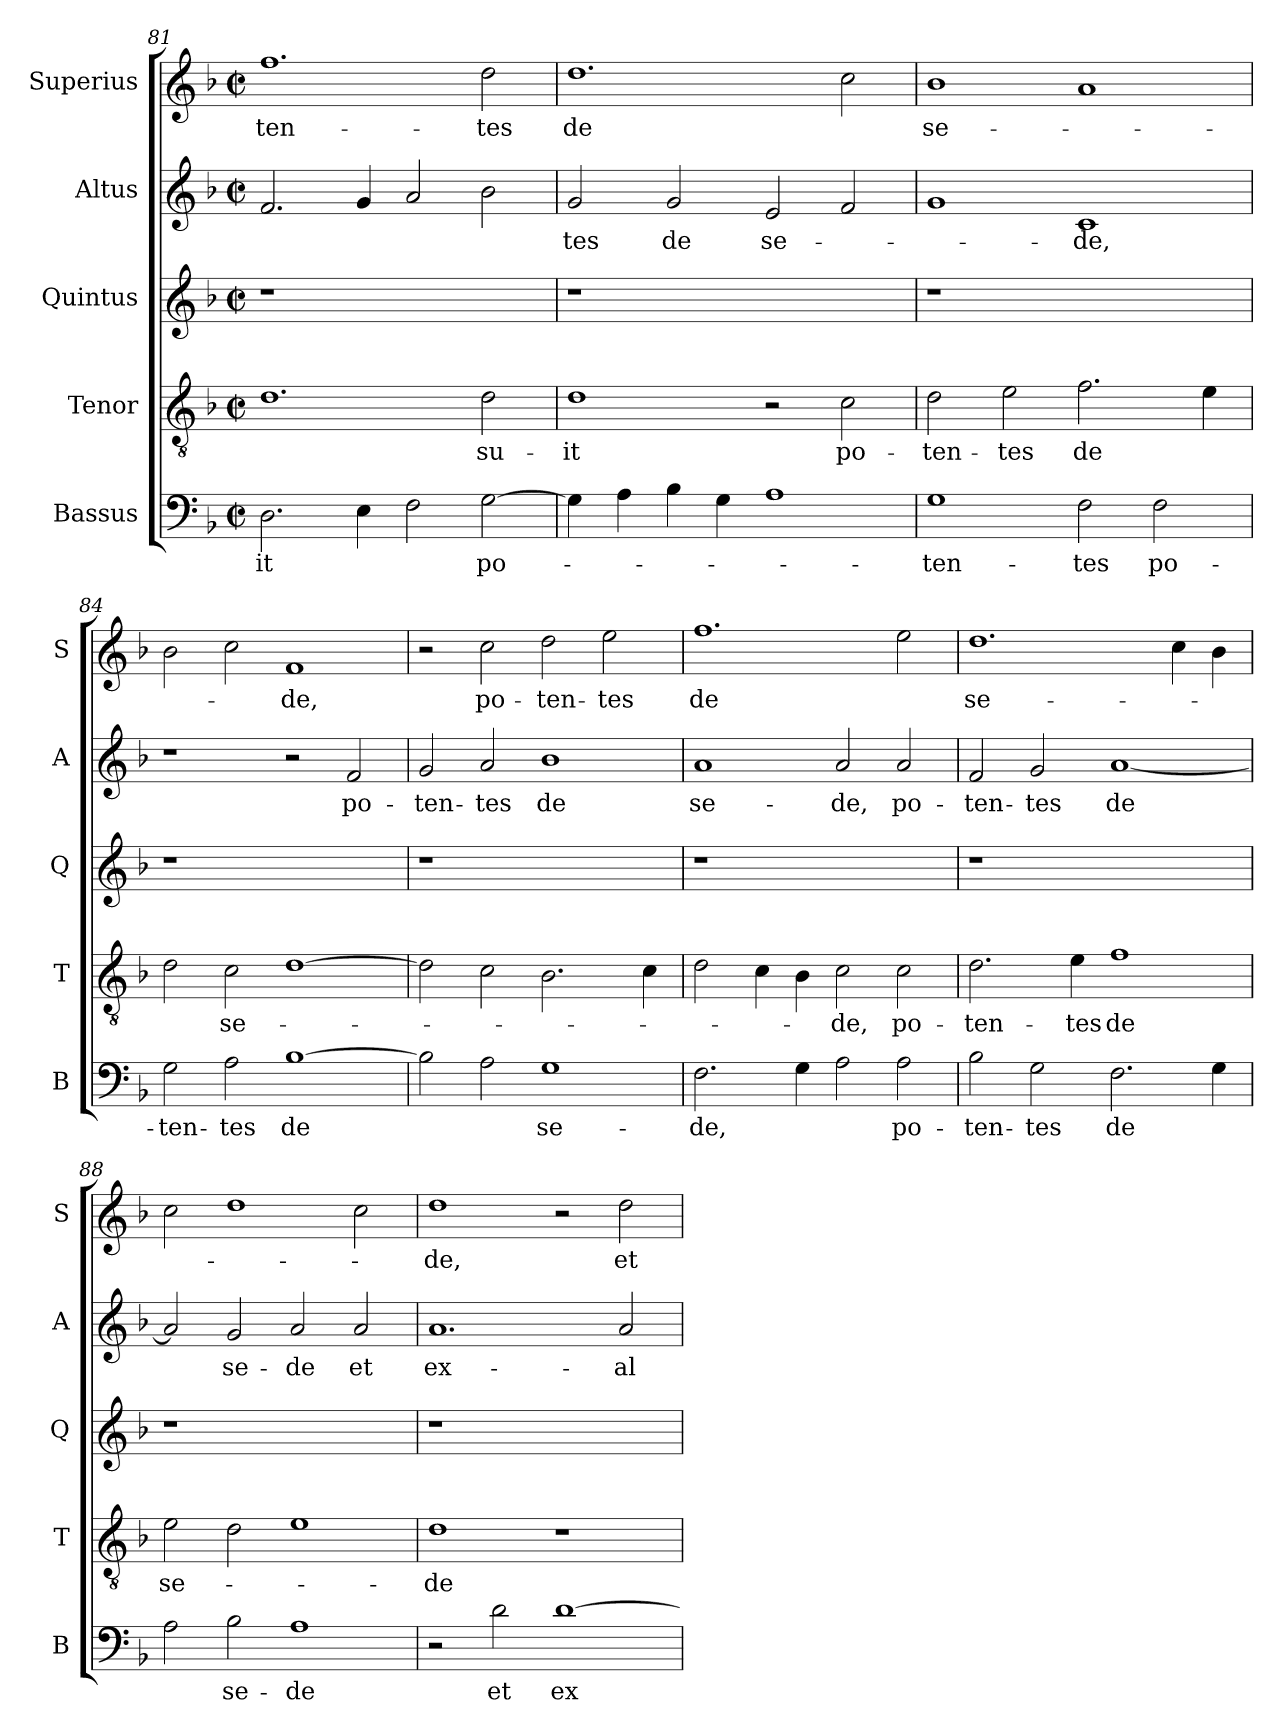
**kern	**text	**kern	**text	**kern	**kern	**text	**kern	**text
*part5	*part5	*part4	*part4	*part3	*part2	*part2	*part1	*part1
*staff5	*staff5	*staff4	*staff4	*staff3	*staff2	*staff2	*staff1	*staff1
*I"Bassus	*	*I"Tenor	*	*I"Quintus	*I"Altus	*	*I"Superius	*
*I'B	*	*I'T	*	*I'Q	*I'A	*	*I'S	*
*clefF4	*	*clefGv2	*	*clefG2	*clefG2	*	*clefG2	*
*k[b-]	*	*k[b-]	*	*k[b-]	*k[b-]	*	*k[b-]	*
*F:	*	*F:	*	*F:	*F:	*	*F:	*
*M2/2	*	*M2/2	*	*M2/2	*M2/2	*	*M2/2	*
*met(c|)	*	*met(c|)	*	*met(c|)	*met(c|)	*	*met(c|)	*
=81	=81	=81	=81	=81	=81	=81	=81	=81
!	!LO:LY:b	!	!	!	!	!	!	!LO:LY:b
2.D\	-it	1.d	.	1r	2.f/	.	1.ff	-ten-
4E\	.	.	.	.	4g/	.	.	.
2F\	.	.	.	1ryy	2a/	.	.	.
!	!LO:LY:b	!	!LO:LY:b	!	!	!	!	!LO:LY:b
[2G\	po-	2d\	-su-	.	2b-\	.	2dd\	-tes
=82	=82	=82	=82	=82	=82	=82	=82	=82
!	!	!	!LO:LY:b	!	!	!LO:LY:b	!	!LO:LY:b
4G\]	.	1d	-it	1r	2g/	-tes	1.dd	de
4A\	.	.	.	.	.	.	.	.
!	!	!	!	!	!	!LO:LY:b	!	!
4B-\	.	.	.	.	2g/	de	.	.
4G\	.	.	.	.	.	.	.	.
!	!	!	!	!	!	!LO:LY:b	!	!
1A	.	2r	.	1ryy	2e/	se-	.	.
!	!	!	!LO:LY:b	!	!	!	!	!
.	.	2c\	po-	.	2f/	.	2cc\	.
=83	=83	=83	=83	=83	=83	=83	=83	=83
!	!LO:LY:b	!	!LO:LY:b	!	!	!	!	!LO:LY:b
1G	-ten-	2d\	-ten-	1r	1g	.	1b-	se-
!	!	!	!LO:LY:b	!	!	!	!	!
.	.	2e\	-tes	.	.	.	.	.
!	!LO:LY:b	!	!LO:LY:b	!	!	!LO:LY:b	!	!
2F\	-tes	2.f\	de	1ryy	1c	-de,	1a	.
!	!LO:LY:b	!	!	!	!	!	!	!
2F\	po-	.	.	.	.	.	.	.
.	.	4e\	.	.	.	.	.	.
!!LO:LB:g=z
=84	=84	=84	=84	=84	=84	=84	=84	=84
!	!LO:LY:b	!	!	!	!	!	!	!
2G\	-ten-	2d\	.	1r	1r	.	2b-\	.
!	!LO:LY:b	!	!LO:LY:b	!	!	!	!	!
2A\	-tes	2c\	se-	.	.	.	2cc\	.
!	!LO:LY:b	!	!	!	!	!	!	!LO:LY:b
[1B-	de	[1d	.	1ryy	2r	.	1f	-de,
!	!	!	!	!	!	!LO:LY:b	!	!
.	.	.	.	.	2f/	po-	.	.
=85	=85	=85	=85	=85	=85	=85	=85	=85
!	!	!	!	!	!	!LO:LY:b	!	!
2B-\]	.	2d\]	.	1r	2g/	-ten-	2r	.
!	!	!	!	!	!	!LO:LY:b	!	!LO:LY:b
2A\	.	2c\	.	.	2a/	-tes	2cc\	po-
!	!LO:LY:b	!	!	!	!	!LO:LY:b	!	!LO:LY:b
1G	se-	2.B-\	.	1ryy	1b-	de	2dd\	-ten-
!	!	!	!	!	!	!	!	!LO:LY:b
.	.	.	.	.	.	.	2ee\	-tes
.	.	4c\	.	.	.	.	.	.
=86	=86	=86	=86	=86	=86	=86	=86	=86
!	!LO:LY:b	!	!	!	!	!LO:LY:b	!	!LO:LY:b
2.F\	-de,	2d\	.	1r	1a	se-	1.ff	de
.	.	4c\	.	.	.	.	.	.
4G\	.	4B-\	.	.	.	.	.	.
!	!	!	!LO:LY:b	!	!	!LO:LY:b	!	!
2A\	.	2c\	-de,	1ryy	2a/	-de,	.	.
!	!LO:LY:b	!	!LO:LY:b	!	!	!LO:LY:b	!	!
2A\	po-	2c\	po-	.	2a/	po-	2ee\	.
=87	=87	=87	=87	=87	=87	=87	=87	=87
!	!LO:LY:b	!	!LO:LY:b	!	!	!LO:LY:b	!	!LO:LY:b
2B-\	-ten-	2.d\	-ten-	1r	2f/	-ten-	1.dd	se-
!	!LO:LY:b	!	!	!	!	!LO:LY:b	!	!
2G\	-tes	.	.	.	2g/	-tes	.	.
!	!	!	!LO:LY:b	!	!	!	!	!
.	.	4e\	-tes	.	.	.	.	.
!	!LO:LY:b	!	!LO:LY:b	!	!	!LO:LY:b	!	!
2.F\	de	1f	de	1ryy	[1a	de	.	.
.	.	.	.	.	.	.	4cc\	.
4G\	.	.	.	.	.	.	4b-\	.
=88	=88	=88	=88	=88	=88	=88	=88	=88
!	!	!	!LO:LY:b	!	!	!	!	!
2A\	.	2e\	se-	1r	2a/]	.	2cc\	.
!	!LO:LY:b	!	!	!	!	!LO:LY:b	!	!
2B-\	se-	2d\	.	.	2g/	se-	1dd	.
!	!LO:LY:b	!	!	!	!	!LO:LY:b	!	!
1A	-de	1e	.	1ryy	2a/	-de	.	.
!	!	!	!	!	!	!LO:LY:b	!	!
.	.	.	.	.	2a/	et	2cc\	.
=89	=89	=89	=89	=89	=89	=89	=89	=89
!	!	!	!LO:LY:b	!	!	!LO:LY:b	!	!LO:LY:b
2r	.	1d	-de	1r	1.a	ex-	1dd	-de,
!	!LO:LY:b	!	!	!	!	!	!	!
2d\	et	.	.	.	.	.	.	.
!	!LO:LY:b	!	!	!	!	!	!	!
[1d	ex-	1r	.	1ryy	.	.	2r	.
!	!	!	!	!	!	!LO:LY:b	!	!LO:LY:b
.	.	.	.	.	2a/	-al-	2dd\	et
=	=	=	=	=	=	=	=	=
*-	*-	*-	*-	*-	*-	*-	*-	*-
